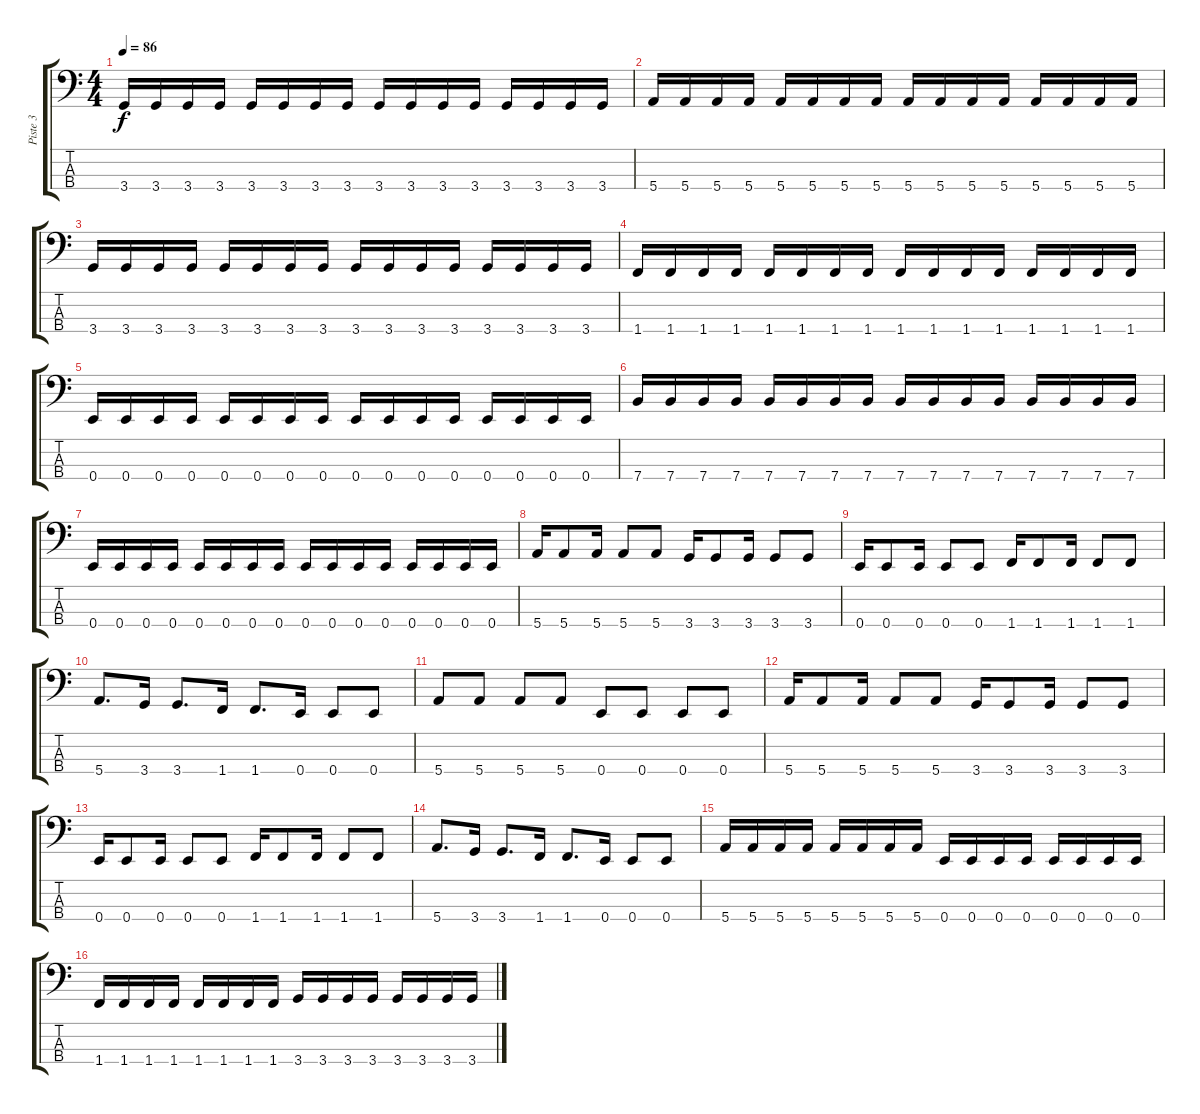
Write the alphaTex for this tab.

\track ("Piste 3" "Piste 3") {instrument electricbassfinger}
\staff {score tabs}
\tuning (G2 D2 A1 E1) {hide}
\ts (4 4)
\tempo 86
\clef f4
\ks c
3.4.16{dy f} 3.4.16 3.4.16 3.4.16 3.4.16 3.4.16 3.4.16 3.4.16 3.4.16 3.4.16 3.4.16 3.4.16 3.4.16 3.4.16 3.4.16 3.4.16 |
5.4.16 5.4.16 5.4.16 5.4.16 5.4.16 5.4.16 5.4.16 5.4.16 5.4.16 5.4.16 5.4.16 5.4.16 5.4.16 5.4.16 5.4.16 5.4.16 |
3.4.16 3.4.16 3.4.16 3.4.16 3.4.16 3.4.16 3.4.16 3.4.16 3.4.16 3.4.16 3.4.16 3.4.16 3.4.16 3.4.16 3.4.16 3.4.16 |
1.4.16 1.4.16 1.4.16 1.4.16 1.4.16 1.4.16 1.4.16 1.4.16 1.4.16 1.4.16 1.4.16 1.4.16 1.4.16 1.4.16 1.4.16 1.4.16 |
0.4.16 0.4.16 0.4.16 0.4.16 0.4.16 0.4.16 0.4.16 0.4.16 0.4.16 0.4.16 0.4.16 0.4.16 0.4.16 0.4.16 0.4.16 0.4.16 |
7.4.16 7.4.16 7.4.16 7.4.16 7.4.16 7.4.16 7.4.16 7.4.16 7.4.16 7.4.16 7.4.16 7.4.16 7.4.16 7.4.16 7.4.16 7.4.16 |
0.4.16 0.4.16 0.4.16 0.4.16 0.4.16 0.4.16 0.4.16 0.4.16 0.4.16 0.4.16 0.4.16 0.4.16 0.4.16 0.4.16 0.4.16 0.4.16 |
5.4.16 5.4.8 5.4.16 5.4.8 5.4.8 3.4.16 3.4.8 3.4.16 3.4.8 3.4.8 |
0.4.16 0.4.8 0.4.16 0.4.8 0.4.8 1.4.16 1.4.8 1.4.16 1.4.8 1.4.8 |
5.4.8{d} 3.4.16 3.4.8{d} 1.4.16 1.4.8{d} 0.4.16 0.4.8 0.4.8 |
5.4.8 5.4.8 5.4.8 5.4.8 0.4.8 0.4.8 0.4.8 0.4.8 |
5.4.16 5.4.8 5.4.16 5.4.8 5.4.8 3.4.16 3.4.8 3.4.16 3.4.8 3.4.8 |
0.4.16 0.4.8 0.4.16 0.4.8 0.4.8 1.4.16 1.4.8 1.4.16 1.4.8 1.4.8 |
5.4.8{d} 3.4.16 3.4.8{d} 1.4.16 1.4.8{d} 0.4.16 0.4.8 0.4.8 |
5.4.16 5.4.16 5.4.16 5.4.16 5.4.16 5.4.16 5.4.16 5.4.16 0.4.16 0.4.16 0.4.16 0.4.16 0.4.16 0.4.16 0.4.16 0.4.16 |
1.4.16 1.4.16 1.4.16 1.4.16 1.4.16 1.4.16 1.4.16 1.4.16 3.4.16 3.4.16 3.4.16 3.4.16 3.4.16 3.4.16 3.4.16 3.4.16
